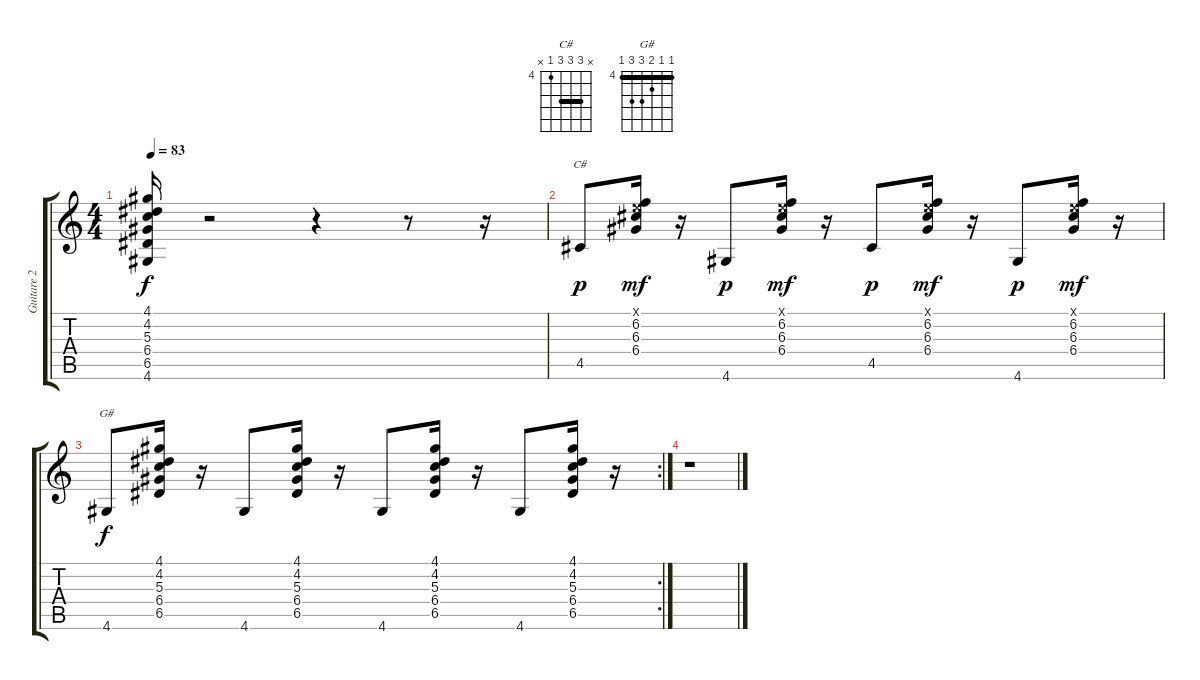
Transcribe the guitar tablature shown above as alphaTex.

\track ("Guitare 2" "Guitare 2") {instrument acousticguitarnylon}
\staff {score tabs}
\tuning (E4 B3 G3 D3 A2 E2) {hide}
\chord ("C#" x 6 6 6 4 x) {firstfret 4 barre 6}
\chord ("G#" 4 4 5 6 6 4) {firstfret 4 barre 4}
\ts (4 4)
\tempo 83
\clef g2
\ks c
(4.1 4.2 5.3 6.4 6.5 4.6).16{dy f} r.2 r.4 r.8 r.16 |
4.5.8{ch "C#" dy p} (0.1{x} 6.2 6.3 6.4).16{dy mf} r.16 4.6.8{dy p} (0.1{x} 6.2 6.3 6.4).16{dy mf} r.16 4.5.8{dy p} (0.1{x} 6.2 6.3 6.4).16{dy mf} r.16 4.6.8{dy p} (0.1{x} 6.2 6.3 6.4).16{dy mf} r.16 |
\rc 2
4.6.8{ch "G#" dy f} (4.1 4.2 5.3 6.4 6.5).16 r.16 4.6.8 (4.1 4.2 5.3 6.4 6.5).16 r.16 4.6.8 (4.1 4.2 5.3 6.4 6.5).16 r.16 4.6.8 (4.1 4.2 5.3 6.4 6.5).16 r.16 |
r.1
